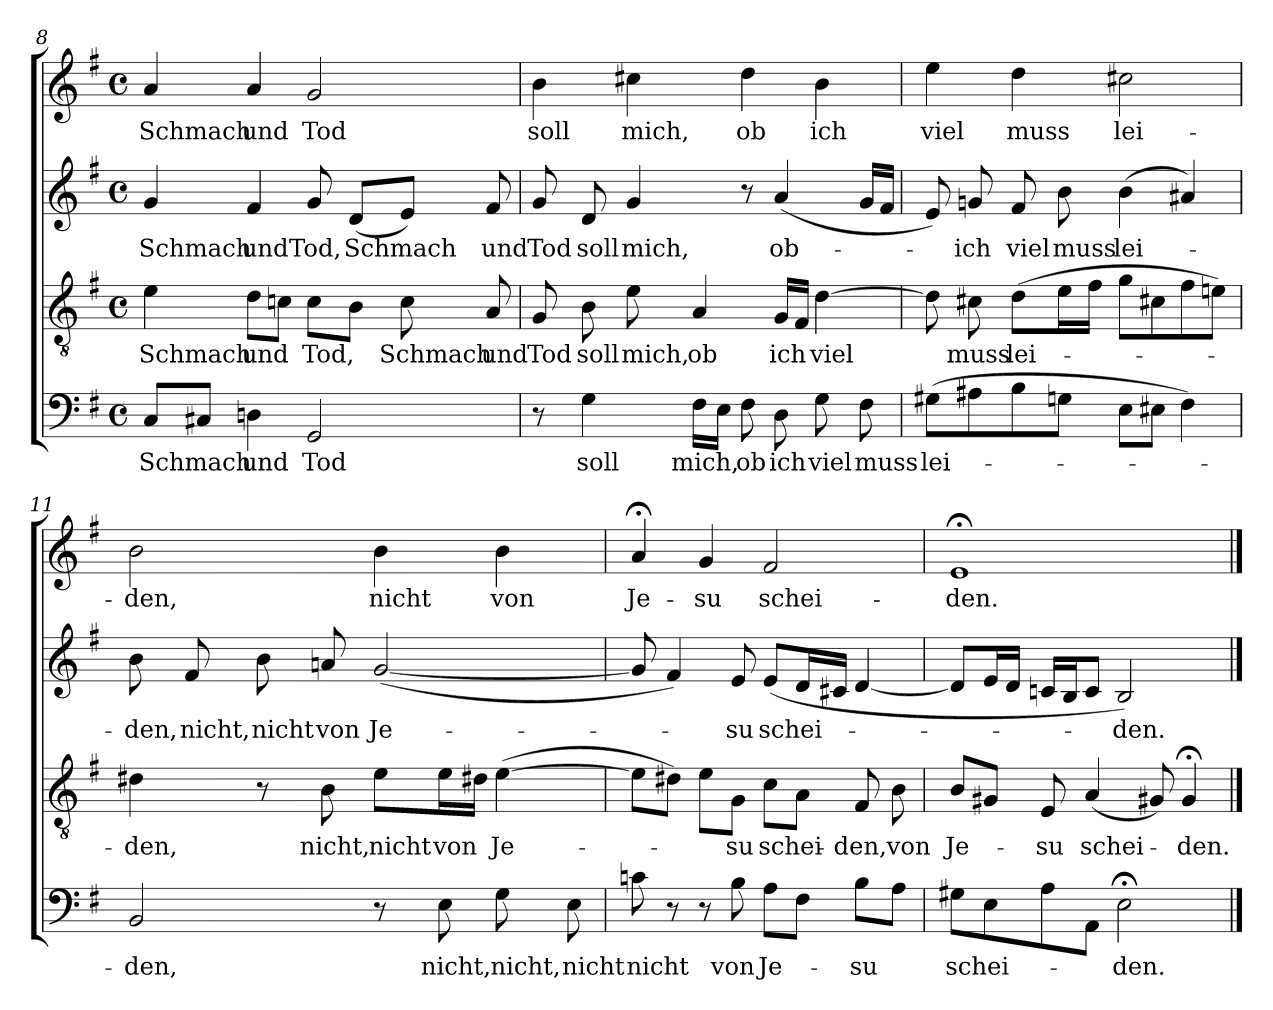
**kern	**text	**kern	**text	**kern	**text	**kern	**text	**dynam
*part4	*part4	*part3	*part3	*part2	*part2	*part1	*part1	*part1
*staff4	*staff4	*staff3	*staff3	*staff2	*staff2	*staff1	*staff1	*staff1
!!LO:LB:g=z
*clefF4	*	*clefGv2	*	*clefG2	*	*clefG2	*	*
*k[f#]	*	*k[f#]	*	*k[f#]	*	*k[f#]	*	*
*M4/4	*	*M4/4	*	*M4/4	*	*M4/4	*	*
*met(c)	*	*met(c)	*	*met(c)	*	*met(c)	*	*
=8	=8	=8	=8	=8	=8	=8	=8	=8
8CL	Schmach	4e	Schmach	4g	Schmach	4a	Schmach	.
8C#XJ	.	.	.	.	.	.	.	.
4Dn	und	8dL	und	4f#	und	4a	und	.
.	.	8cnJ	.	.	.	.	.	.
2GG	Tod	8cL	Tod,	8g	Tod,	2g	Tod	.
.	.	8BJ	.	(8dL	Schmach	.	.	.
.	.	8c	Schmach	8eJ)	.	.	.	.
.	.	8A	und	8f#	und	.	.	.
=9	=9	=9	=9	=9	=9	=9	=9	=9
*	*	*	*	*	*	*MM65	*	*
8r	.	8G	Tod	8g	Tod	4b	soll	.
4G	soll	8B	soll	8d	soll	.	.	.
.	.	8e	mich,	4g	mich,	4cc#X	mich,	.
16F#LL	mich,	4A	ob	.	.	.	.	.
16EJJ	.	.	.	.	.	.	.	.
8F#	ob	.	.	8r	.	4dd	ob	.
8D	ich	16GLL	ich	(4a	ob-	.	.	.
.	.	16F#JJ	.	.	.	.	.	.
8G	viel	[4d	viel	.	.	4b	ich	.
8F#	muss	.	.	16gLL	.	.	.	.
.	.	.	.	16f#JJ	.	.	.	.
=10	=10	=10	=10	=10	=10	=10	=10	=10
(8G#XL	lei-	8d]	.	8e)	.	4ee	viel	.
8A#X	.	8c#X	muss	8gn	-ich	.	.	.
8B	.	(8dL	lei-	8f#	viel	4dd	muss	.
8GnJ	.	16eL	.	8b	muss	.	.	.
.	.	16f#JJ	.	.	.	.	.	.
8EL	.	8gL	.	(4b	lei-	2cc#X	lei-	♩ = 64
8E#XJ	.	8c#X	.	.	.	.	.	.
4F#)	.	8f#	.	4a#X)	.	.	.	.
.	.	8enJ)	.	.	.	.	.	.
!!LO:PB:g=z
=11	=11	=11	=11	=11	=11	=11	=11	=11
2BB	-den,	4d#X	-den,	8b	-den,	2b	-den,	.
.	.	.	.	8f#	nicht,	.	.	.
.	.	8r	.	8b	nicht	.	.	.
.	.	8B	nicht,	8an	von	.	.	.
8r	.	8eL	nicht	([2g	Je-	4b	nicht	.
8E	nicht,	16eL	von	.	.	.	.	.
.	.	16d#XJJ	.	.	.	.	.	.
8G	nicht,	([4e	Je-	.	.	4b	von	♩ = 63
8E	nicht	.	.	.	.	.	.	.
=12	=12	=12	=12	=12	=12	=12	=12	=12
8cn	nicht	8eL]	.	8g]	.	4a;<	Je-	.
8r	.	8d#XJ)	.	4f#)	.	.	.	.
8r	.	8eL	.	.	.	4g	-su	♩ = 60
8B	von	8GJ	-su	8e	-su	.	.	.
8AL	Je-	8cL	schei-	(8eL	schei-	2f#	schei-	♩ = 61
8F#J	.	8AJ	.	16dL	.	.	.	.
.	.	.	.	16c#XJJ	.	.	.	.
8BL	-su	8F#	-den,	[4d	.	.	.	.
8AJ	.	8B	von	.	.	.	.	.
=13	=13	=13	=13	=13	=13	=13	=13	=13
*	*	*	*	*	*	*MM57	*	*
8G#XL	schei-	8BL	Je-	8dL]	.	1e;<	-den.	.
8E	.	8G#XJ	.	16eL	.	.	.	.
.	.	.	.	16dJJ	.	.	.	.
8A	.	8E	-su	16cnLL	.	.	.	.
.	.	.	.	16BJ	.	.	.	.
8AAJ	.	(4A	schei-	8cJ	.	.	.	.
2E;<	-den.	.	.	2B)	-den.	.	.	.
.	.	8G#X)	.	.	.	.	.	.
.	.	4G#;<	-den.	.	.	.	.	.
==	==	==	==	==	==	==	==	==
*-	*-	*-	*-	*-	*-	*-	*-	*-
